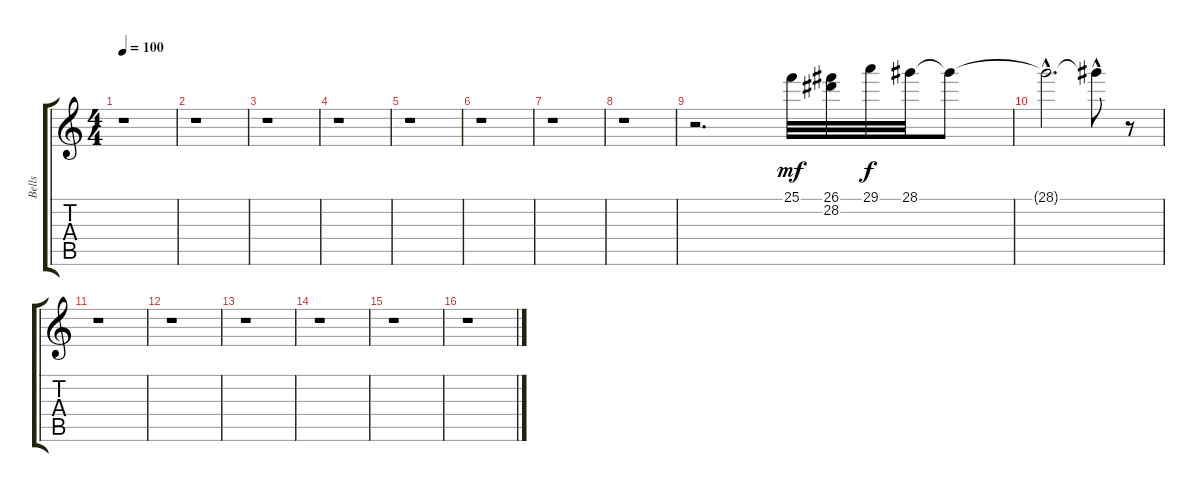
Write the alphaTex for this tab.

\track ("Bells" "Bells") {instrument glockenspiel}
\staff {score tabs}
\tuning (E4 B3 G3 D3 A2 E2) {hide}
\ts (4 4)
\tempo 100
\clef g2
\ks c
r.1{dy f} |
r.1 |
r.1 |
r.1 |
r.1 |
r.1 |
r.1 |
r.1 |
r.2{d} 25.1.32{dy mf} (26.1 28.2).32 29.1.32{dy f} 28.1.32 28.1{t}.8 |
28.1{hac t}.2{d} 28.1{hac t}.8 r.8 |
r.1 |
r.1 |
r.1 |
r.1 |
r.1 |
r.1
